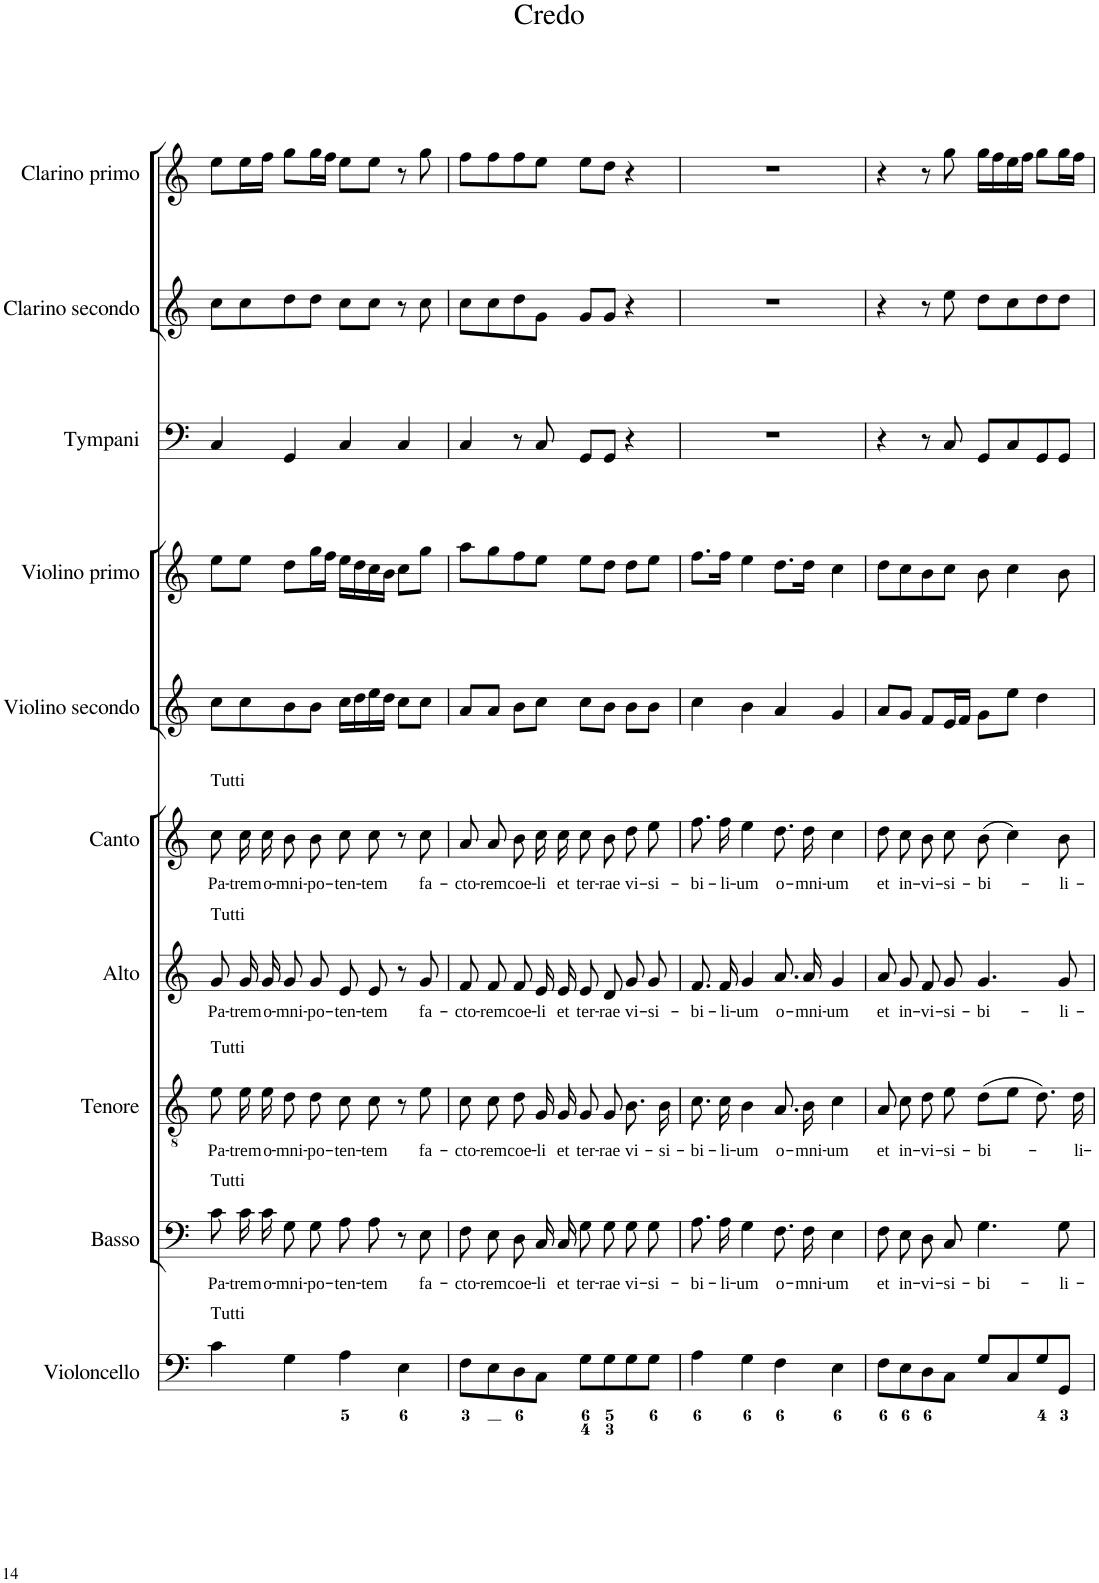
**kern	**kern	**text	**kern	**text	**kern	**text	**kern	**text	**kern	**kern	**kern	**kern	**kern
*part10	*part9	*part9	*part8	*part8	*part7	*part7	*part6	*part6	*part5	*part4	*part3	*part2	*part1
*staff10	*staff9	*staff9	*staff8	*staff8	*staff7	*staff7	*staff6	*staff6	*staff5	*staff4	*staff3	*staff2	*staff1
*I"Violoncello	*I"Basso	*	*I"Tenore	*	*I"Alto	*	*I"Canto	*	*I"Violino secondo	*I"Violino primo	*I"Tympani	*I"Clarino secondo	*I"Clarino primo
*I'Vc.	*I'B.	*	*I'T.	*	*I'A.	*	*I'C.	*	*I'Vl. 2	*I'Vl. 1	*I'Tym.	*I'Clr. 2	*I'Clr. 1
!!LO:PB:g=z
*clefF4	*clefF4	*	*clefGv2	*	*clefG2	*	*clefG2	*	*clefG2	*clefG2	*clefF4	*clefG2	*clefG2
*k[]	*k[]	*	*k[]	*	*k[]	*	*k[]	*	*k[]	*k[]	*k[]	*k[]	*k[]
*M4/4	*M4/4	*	*M4/4	*	*M4/4	*	*M4/4	*	*M4/4	*M4/4	*M4/4	*M4/4	*M4/4
*met(c)	*met(c)	*	*met(c)	*	*met(c)	*	*met(c)	*	*met(c)	*met(c)	*met(c)	*met(c)	*met(c)
=1	=1	=1	=1	=1	=1	=1	=1	=1	=1	=1	=1	=1	=1
!	!	!	!	!	!	!	!LO:TX:a:t=Tutti	!	!	!	!	!	!
!	!	!	!	!	!LO:TX:a:t=Tutti	!	!	!	!	!	!	!	!
!	!	!	!LO:TX:a:t=Tutti	!	!	!	!	!	!	!	!	!	!
!	!LO:TX:a:t=Tutti	!	!	!	!	!	!	!	!	!	!	!	!
!LO:TX:a:t=Tutti	!	!	!	!	!	!	!	!	!	!	!	!	!
!	!	!LO:LY:b	!	!LO:LY:b	!	!LO:LY:b	!	!LO:LY:b	!	!	!	!	!
4c\	8c\L	Pa-	8e\	Pa-	8g/L	Pa-	8cc\L	Pa-	8cc\L	8ee\L	4C/	8cc\L	8ee\L
!	!	!LO:LY:b	!	!LO:LY:b	!	!LO:LY:b	!	!LO:LY:b	!	!	!	!	!
.	16c\L	-trem	16e\	-trem	16g/L	-trem	16cc\L	-trem	8cc\	8ee\J	.	8cc\	16ee\L
!	!	!LO:LY:b	!	!LO:LY:b	!	!LO:LY:b	!	!LO:LY:b	!	!	!	!	!
.	16c\JJ	o-	16e\	o-	16g/JJ	o-	16cc\JJ	o-	.	.	.	.	16ff\JJ
!	!	!LO:LY:b	!	!LO:LY:b	!	!LO:LY:b	!	!LO:LY:b	!	!	!	!	!
4G\	8G\L	-mni-	8d\	-mni-	8g/L	-mni-	8b\L	-mni-	8b\	8dd\L	4GG/	8dd\	8gg\L
!	!	!LO:LY:b	!	!LO:LY:b	!	!LO:LY:b	!	!LO:LY:b	!	!	!	!	!
.	8G\J	-po-	8d\	-po-	8g/J	-po-	8b\J	-po-	8b\J	16gg\L	.	8dd\J	16gg\L
.	.	.	.	.	.	.	.	.	.	16ff\JJ	.	.	16ff\JJ
!	!	!LO:LY:b	!	!LO:LY:b	!	!LO:LY:b	!	!LO:LY:b	!	!	!	!	!
4A\	8A\L	-ten-	8c\	-ten-	8e/L	-ten-	8cc\L	-ten-	16cc\LL	16ee\LL	4C/	8cc\L	8ee\L
.	.	.	.	.	.	.	.	.	16dd\	16dd\	.	.	.
!	!	!LO:LY:b	!	!LO:LY:b	!	!LO:LY:b	!	!LO:LY:b	!	!	!	!	!
.	8A\J	-tem	8c\	-tem	8e/J	-tem	8cc\J	-tem	16ee\	16cc\	.	8cc\J	8ee\J
.	.	.	.	.	.	.	.	.	16dd\JJ	16b\JJ	.	.	.
4E\	8r	.	8r	.	8r	.	8r	.	8cc\L	8cc\L	4C/	8r	8r
!	!	!LO:LY:b	!	!LO:LY:b	!	!LO:LY:b	!	!LO:LY:b	!	!	!	!	!
.	8E\	fa-	8e\	fa-	8g/	fa-	8cc\	fa-	8cc\J	8gg\J	.	8cc\	8gg\
=2	=2	=2	=2	=2	=2	=2	=2	=2	=2	=2	=2	=2	=2
!	!	!LO:LY:b	!	!LO:LY:b	!	!LO:LY:b	!	!LO:LY:b	!	!	!	!	!
8F\L	8F\L	-cto-	8c\	-cto-	8f/L	-cto-	8a/L	-cto-	8a/L	8aa\L	4C/	8cc\L	8ff\L
!	!	!LO:LY:b	!	!LO:LY:b	!	!LO:LY:b	!	!LO:LY:b	!	!	!	!	!
8E\	8E\J	-rem	8c\	-rem	8f/J	-rem	8a/J	-rem	8a/J	8gg\	.	8cc\	8ff\
!	!	!LO:LY:b	!	!LO:LY:b	!	!LO:LY:b	!	!LO:LY:b	!	!	!	!	!
8D\	8D/L	coe-	8d\	coe-	8f/L	coe-	8b\L	coe-	8b\L	8ff\	8r	8dd\	8ff\
!	!	!LO:LY:b	!	!LO:LY:b	!	!LO:LY:b	!	!LO:LY:b	!	!	!	!	!
8C\J	16C/L	-li	16G/	-li	16e/L	-li	16cc\L	-li	8cc\J	8ee\J	8C/	8g\J	8ee\J
!	!	!LO:LY:b	!	!LO:LY:b	!	!LO:LY:b	!	!LO:LY:b	!	!	!	!	!
.	16C/JJ	et	16G/	et	16e/JJ	et	16cc\JJ	et	.	.	.	.	.
!	!	!LO:LY:b	!	!LO:LY:b	!	!LO:LY:b	!	!LO:LY:b	!	!	!	!	!
8G\L	8G\L	ter-	8G/	ter-	8e/L	ter-	8cc\L	ter-	8cc\L	8ee\L	8GG/L	8g/L	8ee\L
!	!	!LO:LY:b	!	!LO:LY:b	!	!LO:LY:b	!	!LO:LY:b	!	!	!	!	!
8G\	8G\J	-rae	8G/	-rae	8d/J	-rae	8b\J	-rae	8b\J	8dd\J	8GG/J	8g/J	8dd\J
!	!	!LO:LY:b	!	!LO:LY:b	!	!LO:LY:b	!	!LO:LY:b	!	!	!	!	!
8G\	8G\L	vi-	8.B\	vi-	8g/L	vi-	8dd\L	vi-	8b\L	8dd\L	4r	4r	4r
!	!	!LO:LY:b	!	!	!	!LO:LY:b	!	!LO:LY:b	!	!	!	!	!
8G\J	8G\J	-si-	.	.	8g/J	-si-	8ee\J	-si-	8b\J	8ee\J	.	.	.
!	!	!	!	!LO:LY:b	!	!	!	!	!	!	!	!	!
.	.	.	16B\	-si-	.	.	.	.	.	.	.	.	.
=3	=3	=3	=3	=3	=3	=3	=3	=3	=3	=3	=3	=3	=3
!	!	!LO:LY:b	!	!LO:LY:b	!	!LO:LY:b	!	!LO:LY:b	!	!	!	!	!
4A\	8.A\L	-bi-	8.c\	-bi-	8.f/L	-bi-	8.ff\L	-bi-	4cc\	8.ff\L	1r	1r	1r
!	!	!LO:LY:b	!	!LO:LY:b	!	!LO:LY:b	!	!LO:LY:b	!	!	!	!	!
.	16A\Jk	-li-	16c\	-li-	16f/Jk	-li-	16ff\Jk	-li-	.	16ff\Jk	.	.	.
!	!	!LO:LY:b	!	!LO:LY:b	!	!LO:LY:b	!	!LO:LY:b	!	!	!	!	!
4G\	4G\	-um	4B\	-um	4g/	-um	4ee\	-um	4b\	4ee\	.	.	.
!	!	!LO:LY:b	!	!LO:LY:b	!	!LO:LY:b	!	!LO:LY:b	!	!	!	!	!
4F\	8.F\L	o-	8.A/	o-	8.a/L	o-	8.dd\L	o-	4a/	8.dd\L	.	.	.
!	!	!LO:LY:b	!	!LO:LY:b	!	!LO:LY:b	!	!LO:LY:b	!	!	!	!	!
.	16F\Jk	-mni-	16B\	-mni-	16a/Jk	-mni-	16dd\Jk	-mni-	.	16dd\Jk	.	.	.
!	!	!LO:LY:b	!	!LO:LY:b	!	!LO:LY:b	!	!LO:LY:b	!	!	!	!	!
4E\	4E\	-um	4c\	-um	4g/	-um	4cc\	-um	4g/	4cc\	.	.	.
=4	=4	=4	=4	=4	=4	=4	=4	=4	=4	=4	=4	=4	=4
!	!	!LO:LY:b	!	!LO:LY:b	!	!LO:LY:b	!	!LO:LY:b	!	!	!	!	!
8F\L	8F\L	et	8A/	et	8a/L	et	8dd\L	et	8a/L	8dd\L	4r	4r	4r
!	!	!LO:LY:b	!	!LO:LY:b	!	!LO:LY:b	!	!LO:LY:b	!	!	!	!	!
8E\	8E\J	in-	8c\	in-	8g/J	in-	8cc\J	in-	8g/J	8cc\	.	.	.
!	!	!LO:LY:b	!	!LO:LY:b	!	!LO:LY:b	!	!LO:LY:b	!	!	!	!	!
8D\	8D/L	-vi-	8d\	-vi-	8f/L	-vi-	8b\L	-vi-	8f/L	8b\	8r	8r	8r
!	!	!LO:LY:b	!	!LO:LY:b	!	!LO:LY:b	!	!LO:LY:b	!	!	!	!	!
8C\J	8C/J	-si-	8e\	-si-	8g/J	-si-	8cc\J	-si-	16e/L	8cc\J	8C/	8ee\	8gg\
.	.	.	.	.	.	.	.	.	16f/JJ	.	.	.	.
!	!	!LO:LY:b	!	!LO:LY:b	!	!LO:LY:b	!	!LO:LY:b	!	!	!	!	!
8G/L	4.G\	-bi-	(8d\L	-bi-	4.g/	-bi-	(8b\	-bi-	8g\L	8b\	8GG/L	8dd\L	16gg\LL
.	.	.	.	.	.	.	.	.	.	.	.	.	16ff\
8C/	.	.	8e\J	.	.	.	4cc\)	.	8ee\J	4cc\	8C/	8cc\	16ee\
.	.	.	.	.	.	.	.	.	.	.	.	.	16ff\JJ
8G/	.	.	8.d\)	.	.	.	.	.	4dd\	.	8GG/	8dd\	8gg\L
!	!	!LO:LY:b	!	!	!	!LO:LY:b	!	!LO:LY:b	!	!	!	!	!
8GG/J	8G\	-li-	.	.	8g/	-li-	8b\	-li-	.	8b\	8GG/J	8dd\J	16gg\L
!	!	!	!	!LO:LY:b	!	!	!	!	!	!	!	!	!
.	.	.	16d\	-li-	.	.	.	.	.	.	.	.	16ff\JJ
=	=	=	=	=	=	=	=	=	=	=	=	=	=
*-	*-	*-	*-	*-	*-	*-	*-	*-	*-	*-	*-	*-	*-
